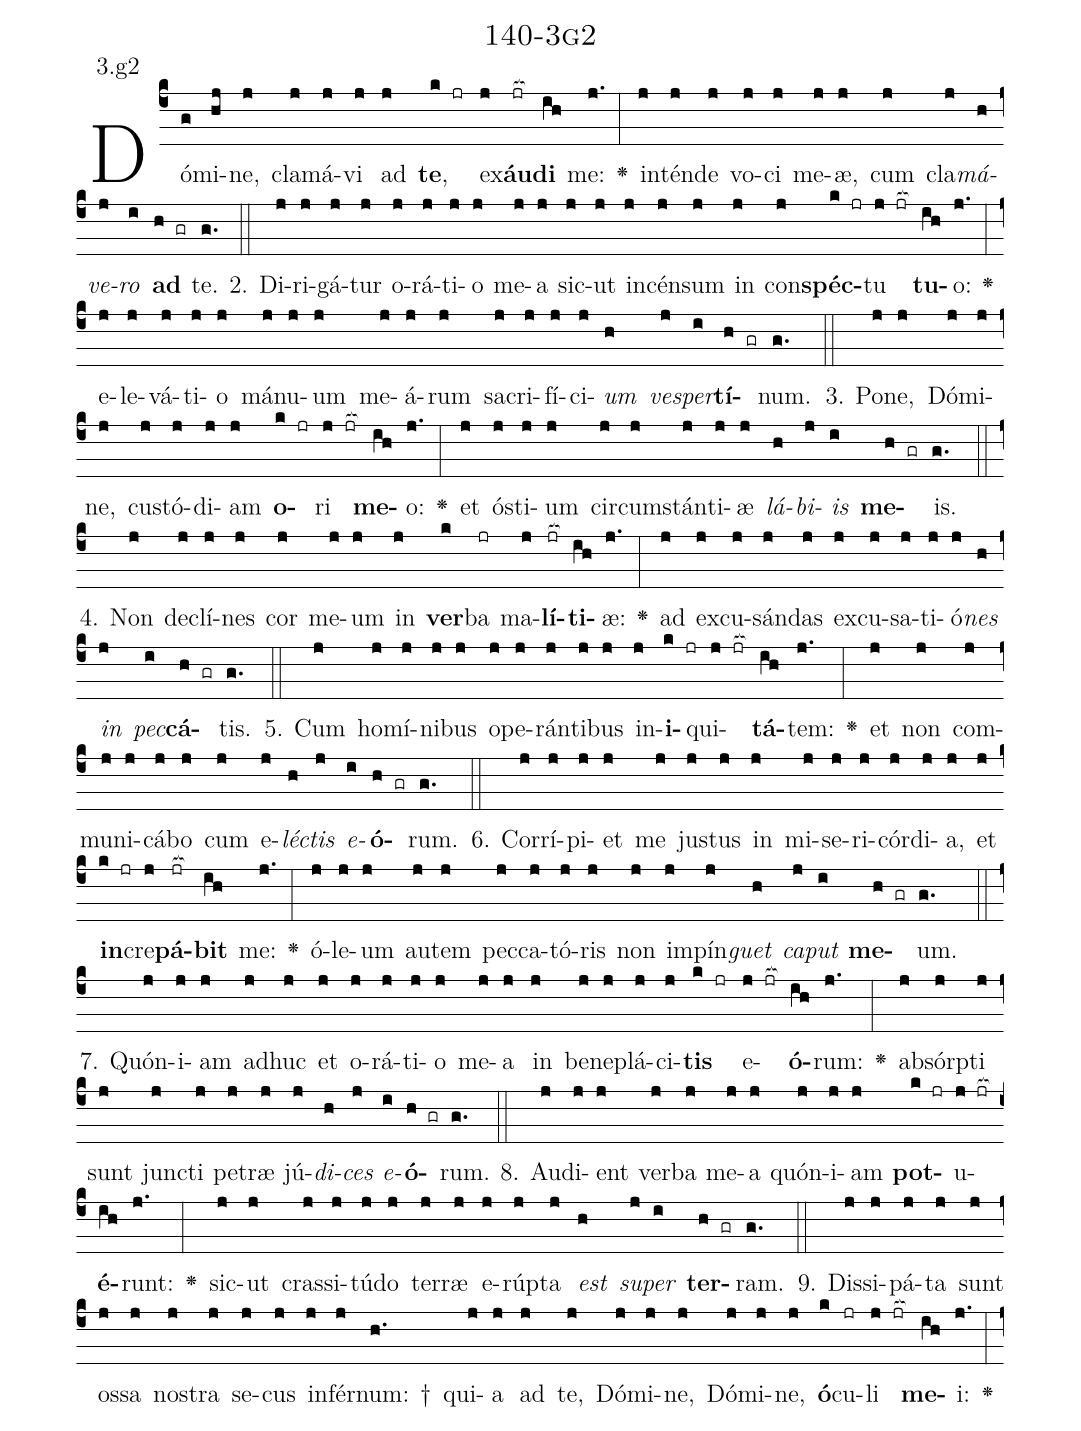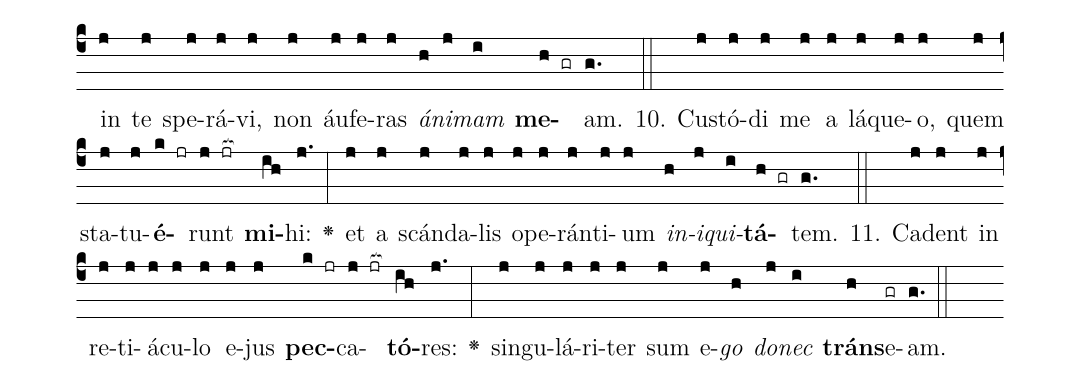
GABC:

name: 140-3g2;
annotation: 3.g2;
%%
(c4)Dó(g)mi(hj)ne,(j) cla(j)má(j)vi(j) ad(j) <b>te</b>,(k jr) ex(j)<b>áu</b>(jr[ocb:1{])<b>di</b>(ih[ocb:0}]) me:(j.) <v>\greheightstar</v>(:) in(j)tén(j)de(j) vo(j)ci(j) me(j)æ,(j) cum(j) cla(j)<i>má</i>(h)<i>ve</i>(j)<i>ro</i>(i) <b>ad</b>(h gr) te.(g.) (::)
2. Di(j)ri(j)gá(j)tur(j) o(j)rá(j)ti(j)o(j) me(j)a(j) sic(j)ut(j) in(j)cén(j)sum(j) in(j) con(j)<b>spéc</b>(k jr)tu(j jr[ocb:1{]) <b>tu</b>(ih[ocb:0}])o:(j.) <v>\greheightstar</v>(:) e(j)le(j)vá(j)ti(j)o(j) má(j)nu(j)um(j) me(j)á(j)rum(j) sa(j)cri(j)fí(j)ci(j)<i>um</i>(h) <i>ves</i>(j)<i>per</i>(i)<b>tí</b>(h gr)num.(g.) (::)
3. Po(j)ne,(j) Dó(j)mi(j)ne,(j) cus(j)tó(j)di(j)am(j) <b>o</b>(k jr)ri(j jr[ocb:1{]) <b>me</b>(ih[ocb:0}])o:(j.) <v>\greheightstar</v>(:) et(j) ós(j)ti(j)um(j) cir(j)cum(j)stán(j)ti(j)æ(j) <i>lá</i>(h)<i>bi</i>(j)<i>is</i>(i) <b>me</b>(h gr)is.(g.) (::)
4. Non(j) de(j)clí(j)nes(j) cor(j) me(j)um(j) in(j) <b>ver</b>(k)ba(jr) ma(j)<b>lí</b>(jr[ocb:1{])<b>ti</b>(ih[ocb:0}])æ:(j.) <v>\greheightstar</v>(:) ad(j) ex(j)cu(j)sán(j)das(j) ex(j)cu(j)sa(j)ti(j)ó(j)<i>nes</i>(h) <i>in</i>(j) <i>pec</i>(i)<b>cá</b>(h gr)tis.(g.) (::)
5. Cum(j) ho(j)mí(j)ni(j)bus(j) o(j)pe(j)rán(j)ti(j)bus(j) in(j)<b>i</b>(k jr)qui(j jr[ocb:1{])<b>tá</b>(ih[ocb:0}])tem:(j.) <v>\greheightstar</v>(:) et(j) non(j) com(j)mu(j)ni(j)cá(j)bo(j) cum(j) e(j)<i>léc</i>(h)<i>tis</i>(j) <i>e</i>(i)<b>ó</b>(h gr)rum.(g.) (::)
6. Cor(j)rí(j)pi(j)et(j) me(j) jus(j)tus(j) in(j) mi(j)se(j)ri(j)cór(j)di(j)a,(j) et(j) <b>in</b>(k jr)cre(j)<b>pá</b>(jr[ocb:1{])<b>bit</b>(ih[ocb:0}]) me:(j.) <v>\greheightstar</v>(:) ó(j)le(j)um(j) au(j)tem(j) pec(j)ca(j)tó(j)ris(j) non(j) im(j)pín(j)<i>guet</i>(h) <i>ca</i>(j)<i>put</i>(i) <b>me</b>(h gr)um.(g.) (::)
7. Quón(j)i(j)am(j) ad(j)huc(j) et(j) o(j)rá(j)ti(j)o(j) me(j)a(j) in(j) be(j)ne(j)plá(j)ci(j)<b>tis</b>(k jr) e(j jr[ocb:1{])<b>ó</b>(ih[ocb:0}])rum:(j.) <v>\greheightstar</v>(:) ab(j)sórp(j)ti(j) sunt(j) junc(j)ti(j) pe(j)træ(j) jú(j)<i>di</i>(h)<i>ces</i>(j) <i>e</i>(i)<b>ó</b>(h gr)rum.(g.) (::)
8. Au(j)di(j)ent(j) ver(j)ba(j) me(j)a(j) quón(j)i(j)am(j) <b>pot</b>(k jr)u(j jr[ocb:1{])<b>é</b>(ih[ocb:0}])runt:(j.) <v>\greheightstar</v>(:) sic(j)ut(j) cras(j)si(j)tú(j)do(j) ter(j)ræ(j) e(j)rúp(j)ta(j) <i>est</i>(h) <i>su</i>(j)<i>per</i>(i) <b>ter</b>(h gr)ram.(g.) (::)
9. Dis(j)si(j)pá(j)ta(j) sunt(j) os(j)sa(j) nos(j)tra(j) se(j)cus(j) in(j)fér(j)num: †(h.) qui(j)a(j) ad(j) te,(j) Dó(j)mi(j)ne,(j) Dó(j)mi(j)ne,(j) <b>ó</b>(k)cu(jr)li(j jr[ocb:1{]) <b>me</b>(ih[ocb:0}])i:(j.) <v>\greheightstar</v>(:) in(j) te(j) spe(j)rá(j)vi,(j) non(j) áu(j)fe(j)ras(j) <i>á</i>(h)<i>ni</i>(j)<i>mam</i>(i) <b>me</b>(h gr)am.(g.) (::)
10. Cus(j)tó(j)di(j) me(j) a(j) lá(j)que(j)o,(j) quem(j) sta(j)tu(j)<b>é</b>(k jr)runt(j jr[ocb:1{]) <b>mi</b>(ih[ocb:0}])hi:(j.) <v>\greheightstar</v>(:) et(j) a(j) scán(j)da(j)lis(j) o(j)pe(j)rán(j)ti(j)um(j) <i>in</i>(h)<i>i</i>(j)<i>qui</i>(i)<b>tá</b>(h gr)tem.(g.) (::)
11. Ca(j)dent(j) in(j) re(j)ti(j)á(j)cu(j)lo(j) e(j)jus(j) <b>pec</b>(k jr)ca(j jr[ocb:1{])<b>tó</b>(ih[ocb:0}])res:(j.) <v>\greheightstar</v>(:) sin(j)gu(j)lá(j)ri(j)ter(j) sum(j) e(j)<i>go</i>(h) <i>do</i>(j)<i>nec</i>(i) <b>tráns</b>(h)e(gr)am.(g.) (::)
